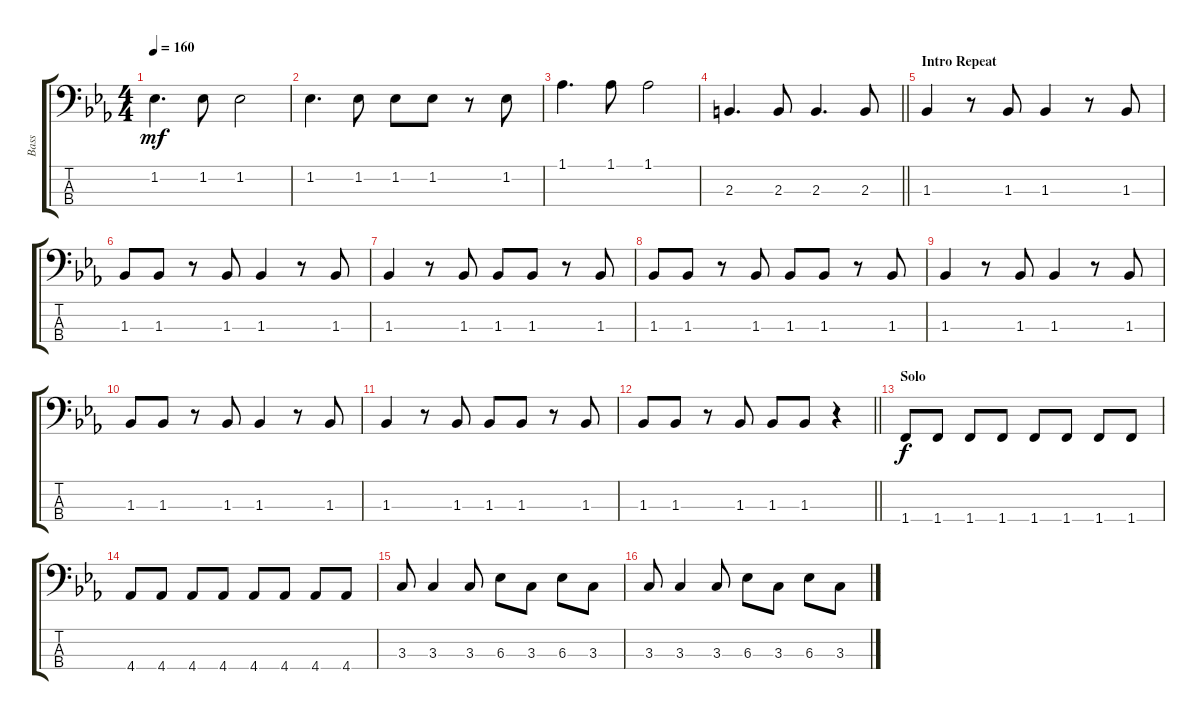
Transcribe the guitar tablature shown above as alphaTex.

\track ("Bass" "Bass") {instrument electricbassfinger}
\staff {score tabs}
\tuning (G2 D2 A1 E1) {hide}
\ts (4 4)
\tempo 160
\clef f4
\ks eb
1.2.4{d dy mf} 1.2.8 1.2.2 |
1.2.4{d} 1.2.8 1.2.8 1.2.8 r.8 1.2.8 |
1.1.4{d} 1.1.8 1.1.2 |
\barLineRight lightlight
2.3.4{d} 2.3.8 2.3.4{d} 2.3.8 |
\section ("" "Intro Repeat")
1.3.4 r.8 1.3.8 1.3.4 r.8 1.3.8 |
1.3.8 1.3.8 r.8 1.3.8 1.3.4 r.8 1.3.8 |
1.3.4 r.8 1.3.8 1.3.8 1.3.8 r.8 1.3.8 |
1.3.8 1.3.8 r.8 1.3.8 1.3.8 1.3.8 r.8 1.3.8 |
1.3.4 r.8 1.3.8 1.3.4 r.8 1.3.8 |
1.3.8 1.3.8 r.8 1.3.8 1.3.4 r.8 1.3.8 |
1.3.4 r.8 1.3.8 1.3.8 1.3.8 r.8 1.3.8 |
\barLineRight lightlight
1.3.8 1.3.8 r.8 1.3.8 1.3.8 1.3.8 r.4 |
\section ("" "Solo")
1.4.8{dy f} 1.4.8 1.4.8 1.4.8 1.4.8 1.4.8 1.4.8 1.4.8 |
4.4.8 4.4.8 4.4.8 4.4.8 4.4.8 4.4.8 4.4.8 4.4.8 |
3.3.8 3.3.4 3.3.8 6.3.8 3.3.8 6.3.8 3.3.8 |
3.3.8 3.3.4 3.3.8 6.3.8 3.3.8 6.3.8 3.3.8
